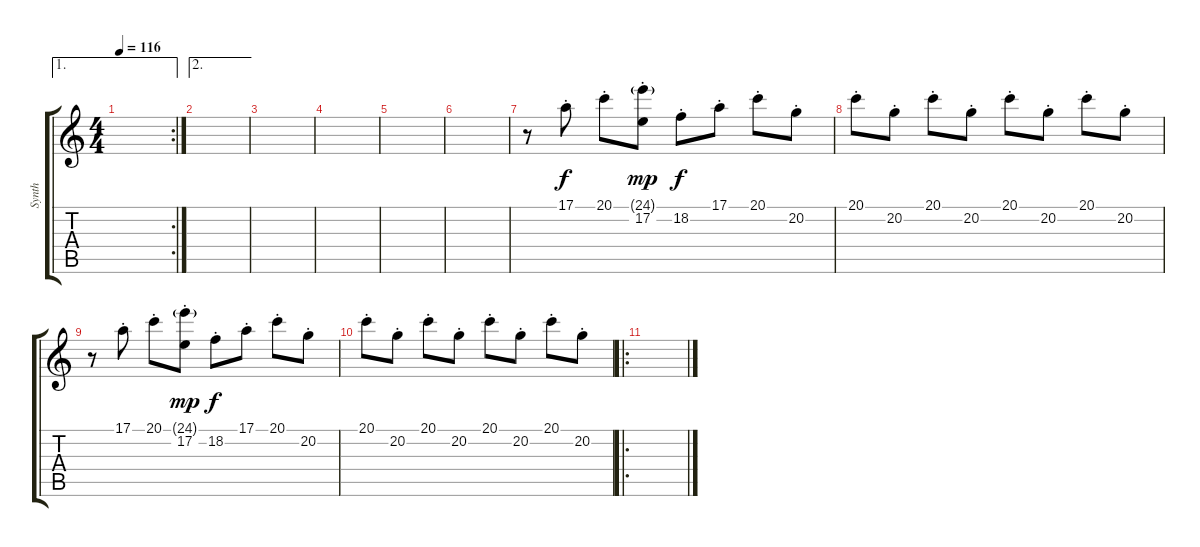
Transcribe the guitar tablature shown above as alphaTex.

\track ("Synth" "Synth") {instrument lead2sawtooth}
\staff {score tabs}
\tuning (E4 B3 G3 D3 A2 E2) {hide}
\ae 1
\rc 2
\ts (4 4)
\tempo 116
\clef g2
\ks c
|
\ae 2
|
|
|
|
|
r.8 17.1{st}.8 20.1{st}.8 (24.1{g st} 17.2{st}).8{dy mp} 18.2{st}.8{dy f} 17.1{st}.8 20.1{st}.8 20.2{st}.8 |
20.1{st}.8 20.2{st}.8 20.1{st}.8 20.2{st}.8 20.1{st}.8 20.2{st}.8 20.1{st}.8 20.2{st}.8 |
r.8 17.1{st}.8 20.1{st}.8 (24.1{g st} 17.2{st}).8{dy mp} 18.2{st}.8{dy f} 17.1{st}.8 20.1{st}.8 20.2{st}.8 |
20.1{st}.8 20.2{st}.8 20.1{st}.8 20.2{st}.8 20.1{st}.8 20.2{st}.8 20.1{st}.8 20.2{st}.8 |
\ro
